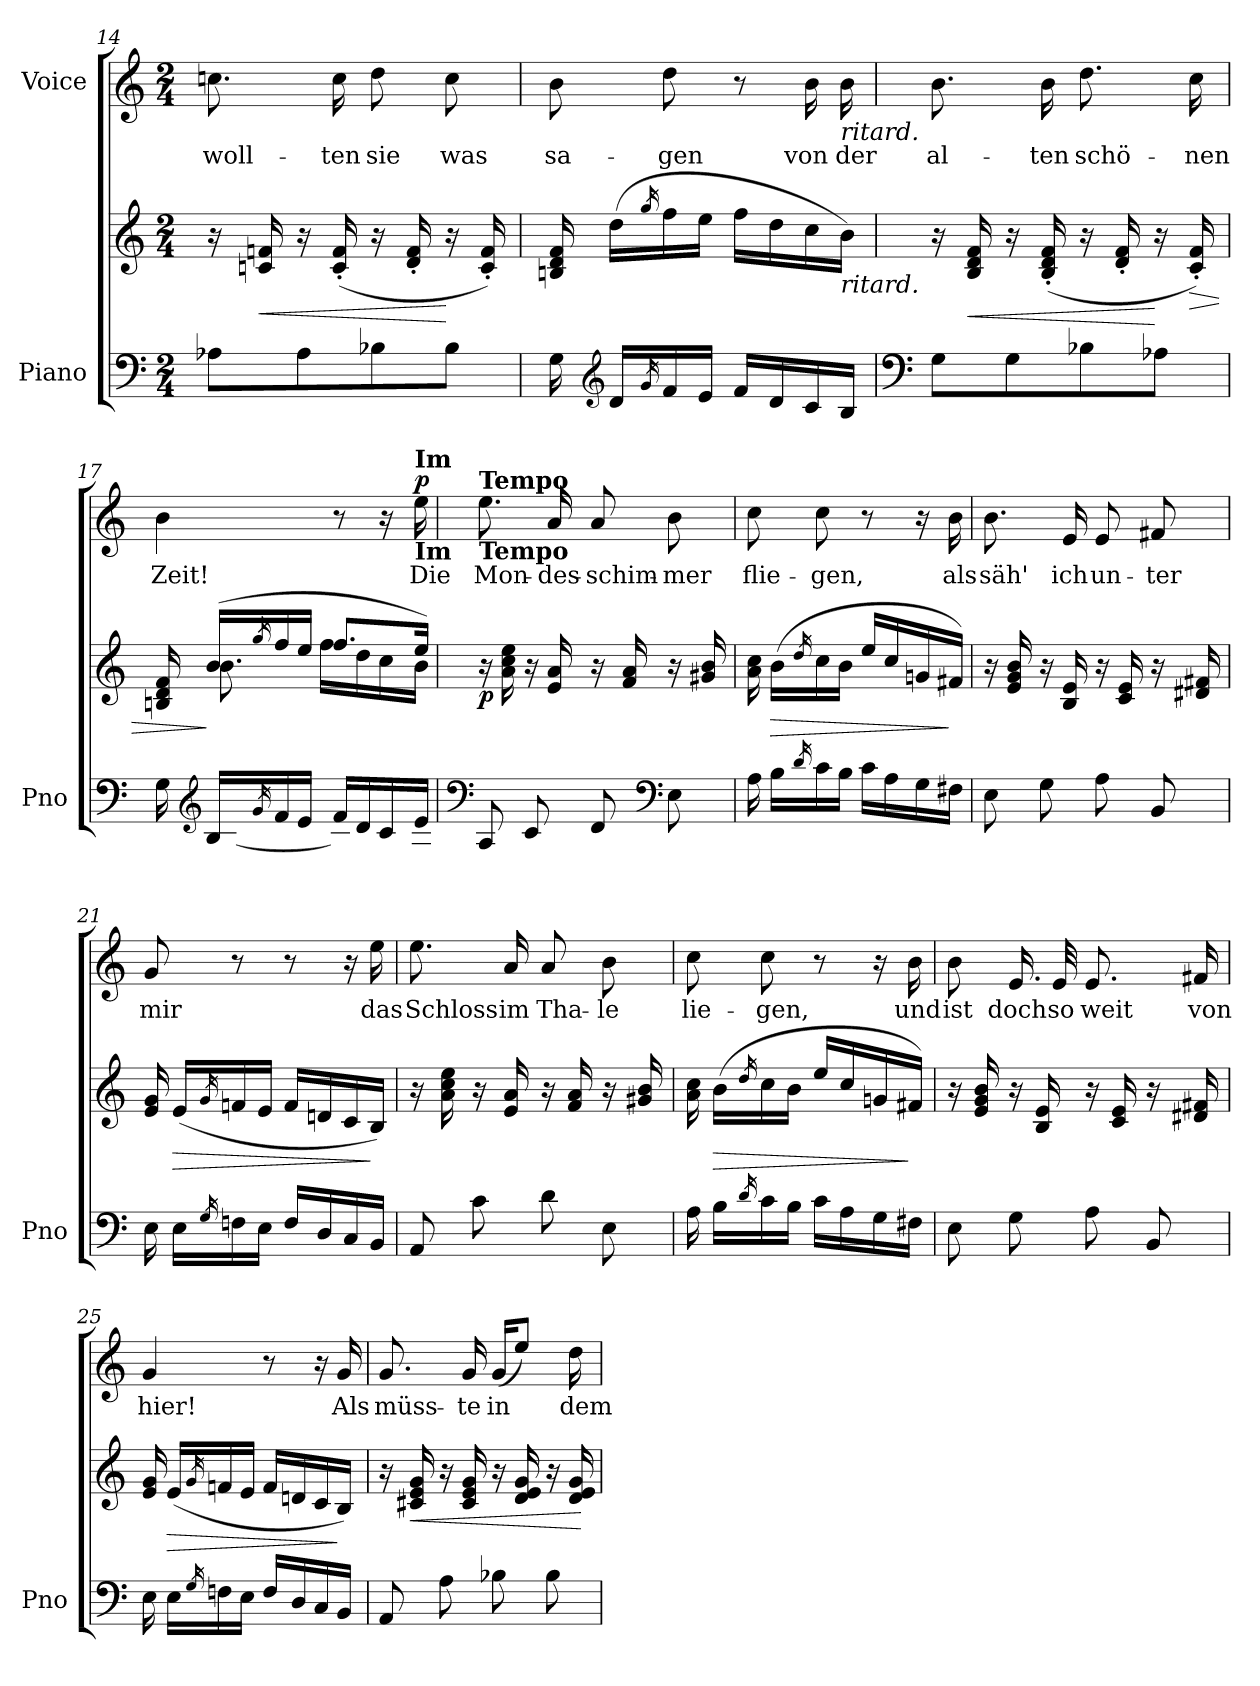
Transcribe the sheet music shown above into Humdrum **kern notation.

**kern	**kern	**dynam	**kern	**text	**dynam
*part2	*part2	*part2	*part1	*part1	*part1
*staff3	*staff2	*staff2/3	*staff1	*staff1	*staff1
*I"Piano	*	*	*I"Voice	*	*
*I'Pno	*	*	*	*	*
!!LO:LB:g=z
*clefF4	*clefG2	*	*clefG2	*	*
*k[]	*k[]	*	*k[]	*	*
*M2/4	*M2/4	*	*M2/4	*	*
=14	=14	=14	=14	=14	=14
!	!	!	!	!LO:LY:b	!
8A-X\L	16r	.	8.ccn\	woll-	.
!	!	!LO:HP:b	!	!	!
.	16cn/ 16fn/	<	.	.	.
8A-\	16r	.	.	.	.
!	!	!	!	!LO:LY:b	!
.	(16c/'> 16f/'>	.	16cc\	-ten	.
!	!	!	!	!LO:LY:b	!
8B-X\	16r	.	8dd\	sie	.
.	16d/'> 16f/'>	.	.	.	.
!	!	!	!	!LO:LY:b	!
8B-\J	16r	[	8cc\	was	.
.	16c/'> 16f/'>)	.	.	.	.
=15	=15	=15	=15	=15	=15
!	!	!	!	!LO:LY:b	!
16G\	16Bn/ 16d/ 16f/	.	8b\	sa-	.
*clefG2	*	*	*	*	*
16d/LL	(16dd\LL	.	.	.	.
16qg/	16qgg/	.	.	.	.
!	!	!	!	!LO:LY:b	!
16f/	16ff\	.	8dd\	-gen	.
16e/JJ	16ee\JJ	.	.	.	.
16f/LL	16ff\LL	.	8r	.	.
16d/	16dd\	.	.	.	.
!	!	!	!	!LO:LY:b	!
16c/	16cc\	.	16b\	von	.
!	!	!	!LO:TX:b:i:t=ritard.	!	!
!	!LO:TX:b:i:t=ritard.	!	!	!	!
!	!	!	!	!LO:LY:b	!
16B/JJ	16b\JJ)	.	16b\	der	.
=16	=16	=16	=16	=16	=16
*clefF4	*	*	*	*	*
!	!	!	!	!LO:LY:b	!
8G\L	16r	.	8.b\	al-	.
!	!	!LO:HP:b	!	!	!
.	16B/ 16d/ 16f/	<	.	.	.
8G\	16r	.	.	.	.
!	!	!	!	!LO:LY:b	!
.	(16B/'> 16d/'> 16f/'>	.	16b\	-ten	.
!	!	!	!	!LO:LY:b	!
8B-X\	16r	.	8.dd\	schö-	.
.	16d/'> 16f/'>	.	.	.	.
8A-X\J	16r	[	.	.	.
!	!	!LO:HP:b	!	!LO:LY:b	!
.	16c/'> 16f/'>)	>	16cc\	-nen	.
=17	=17	=17	=17	=17	=17
*^	*^	*	*	*	*
!	!	!	!	!	!	!LO:LY:b	!
16G\	16ryy	16Bn/ 16d/ 16f/	16ryy	.	4b\	Zeit!	.
*clefG2	*	*	*	*	*	*	*
!LO:N:head=solid	!	!LO:N:head=solid	!	!	!	!	!
16B/LL	[8.B\	(16b/LL	8.b\	]	.	.	.
16qg/	.	16qgg/	.	.	.	.	.
16f/	.	16ff/	.	.	.	.	.
16e/JJ	.	16ee/JJ	.	.	.	.	.
!	!	!	!LO:N:head=solid	!	!	!	!
16f/LL	8B\L]	8.ff/L	16ff\LL	.	8r	.	.
16d/	.	.	16dd\	.	.	.	.
16c/	16r	.	16cc\	.	16r	.	.
!	!	!	!	!	!LO:TX:b:B:t=Im	!	!
!	!	!	!	!	!LO:TX:a:B:t=Im	!	!
!	!	!	!	!	!	!LO:LY:b	!LO:DY:b
16e/JJ	16G#X\ 16B\JJ	16ee/Jk)	16b\JJ	.	16ee\	Die	p
!!LO:PB:g=z
=18	=18	=18	=18	=18	=18	=18	=18
!	!	!	!	!	!LO:TX:b:B:t=Tempo	!	!
!	!	!	!	!	!LO:TX:a:B:t=Tempo	!	!
!	!	!	!	!LO:DY:b	!	!LO:LY:b	!
*v	*v	*	*	*	*	*	*
*	*v	*v	*	*	*	*
8A/	16r	p	8.ee\	Mon-	.
.	16a\ 16cc\ 16ee\	.	.	.	.
8c/	16r	.	.	.	.
!	!	!	!	!LO:LY:b	!
.	16e/ 16a/	.	16a/	-des-	.
!	!	!	!	!LO:LY:b	!
8d/	16r	.	8a/	-schim-	.
.	16f/ 16a/	.	.	.	.
*clefF4	*	*	*	*	*
!	!	!	!	!LO:LY:b	!
8E\	16r	.	8b\	-mer	.
.	16g#X/ 16b/	.	.	.	.
=19	=19	=19	=19	=19	=19
!	!	!	!	!LO:LY:b	!
16A\	16a\ 16cc\	.	8cc\	flie-	.
!	!	!LO:HP:b	!	!	!
16B\LL	(16b\LL	>	.	.	.
16qd/	16qdd/	.	.	.	.
!	!	!	!	!LO:LY:b	!
16c\	16cc\	.	8cc\	-gen,	.
16B\JJ	16b\JJ	.	.	.	.
16c\LL	16ee/LL	.	8r	.	.
16A\	16cc/	.	.	.	.
16G\	16gn/	.	16r	.	.
!	!	!	!	!LO:LY:b	!
16F#X\JJ	16f#X/JJ)	]	16b\	als	.
=20	=20	=20	=20	=20	=20
!	!	!	!	!LO:LY:b	!
8E\	16r	.	8.b\	säh'	.
.	16e/ 16g/ 16b/	.	.	.	.
8G\	16r	.	.	.	.
!	!	!	!	!LO:LY:b	!
.	16B/ 16e/	.	16e/	ich	.
!	!	!	!	!LO:LY:b	!
8A\	16r	.	8e/	un-	.
.	16c/ 16e/	.	.	.	.
!	!	!	!	!LO:LY:b	!
8BB/	16r	.	8f#X/	-ter	.
.	16d#X/ 16f#X/	.	.	.	.
=21	=21	=21	=21	=21	=21
!	!	!	!	!LO:LY:b	!
16E\	16e/ 16g/	.	8g/	mir	.
!	!	!LO:HP:b	!	!	!
16E\LL	(16e/LL	>	.	.	.
16qG/	16qg/	.	.	.	.
16Fn\	16fn/	.	8r	.	.
16E\JJ	16e/JJ	.	.	.	.
16F/LL	16f/LL	.	8r	.	.
16D/	16dn/	.	.	.	.
16C/	16c/	.	16r	.	.
!	!	!	!	!LO:LY:b	!
16BB/JJ	16B/JJ)	]	16ee\	das	.
!!LO:LB:g=z
=22	=22	=22	=22	=22	=22
!	!	!	!	!LO:LY:b	!
8AA/	16r	.	8.ee\	Schloss	.
.	16a\ 16cc\ 16ee\	.	.	.	.
8c\	16r	.	.	.	.
!	!	!	!	!LO:LY:b	!
.	16e/ 16a/	.	16a/	im	.
!	!	!	!	!LO:LY:b	!
8d\	16r	.	8a/	Tha-	.
.	16f/ 16a/	.	.	.	.
!	!	!	!	!LO:LY:b	!
8E\	16r	.	8b\	-le	.
.	16g#X/ 16b/	.	.	.	.
!!LO:LB:g=z
=23	=23	=23	=23	=23	=23
!	!	!	!	!LO:LY:b	!
16A\	16a\ 16cc\	.	8cc\	lie-	.
!	!	!LO:HP:b	!	!	!
16B\LL	(16b\LL	>	.	.	.
16qd/	16qdd/	.	.	.	.
!	!	!	!	!LO:LY:b	!
16c\	16cc\	.	8cc\	-gen,	.
16B\JJ	16b\JJ	.	.	.	.
16c\LL	16ee/LL	.	8r	.	.
16A\	16cc/	.	.	.	.
16G\	16gn/	.	16r	.	.
!	!	!	!	!LO:LY:b	!
16F#X\JJ	16f#X/JJ)	]	16b\	und	.
=24	=24	=24	=24	=24	=24
!	!	!	!	!LO:LY:b	!
8E\	16r	.	8b\	ist	.
.	16e/ 16g/ 16b/	.	.	.	.
!	!	!	!	!LO:LY:b	!
8G\	16r	.	16.e/	doch	.
.	16B/ 16e/	.	.	.	.
!	!	!	!	!LO:LY:b	!
.	.	.	32e/	so	.
!	!	!	!	!LO:LY:b	!
8A\	16r	.	8.e/	weit	.
.	16c/ 16e/	.	.	.	.
8BB/	16r	.	.	.	.
!	!	!	!	!LO:LY:b	!
.	16d#X/ 16f#X/	.	16f#X/	von	.
=25	=25	=25	=25	=25	=25
!	!	!	!	!LO:LY:b	!
16E\	16e/ 16g/	.	4g/	hier!	.
!	!	!LO:HP:b	!	!	!
16E\LL	(16e/LL	>	.	.	.
16qG/	16qg/	.	.	.	.
16Fn\	16fn/	.	.	.	.
16E\JJ	16e/JJ	.	.	.	.
16F/LL	16f/LL	.	8r	.	.
16D/	16dn/	.	.	.	.
16C/	16c/	.	16r	.	.
!	!	!	!	!LO:LY:b	!
16BB/JJ	16B/JJ)	]	16g/	Als	.
=26	=26	=26	=26	=26	=26
!	!	!	!	!LO:LY:b	!
8AA/	16r	.	8.g/	müss-	.
!	!	!LO:HP:b	!	!	!
.	16c#X/ 16e/ 16g/	<	.	.	.
8A\	16r	.	.	.	.
!	!	!	!	!LO:LY:b	!
.	16c#/ 16e/ 16g/	.	16g/	-te	.
!	!	!	!	!LO:LY:b	!
8B-X\	16r	.	(16g/KL	in	.
.	16d/ 16e/ 16g/	.	8ee/J)	.	.
8B-\	16r	.	.	.	.
!	!	!	!	!LO:LY:b	!
.	16d/ 16e/ 16g/	.	16dd\	dem	.
.	.	[	.	.	.
=	=	=	=	=	=
*-	*-	*-	*-	*-	*-
